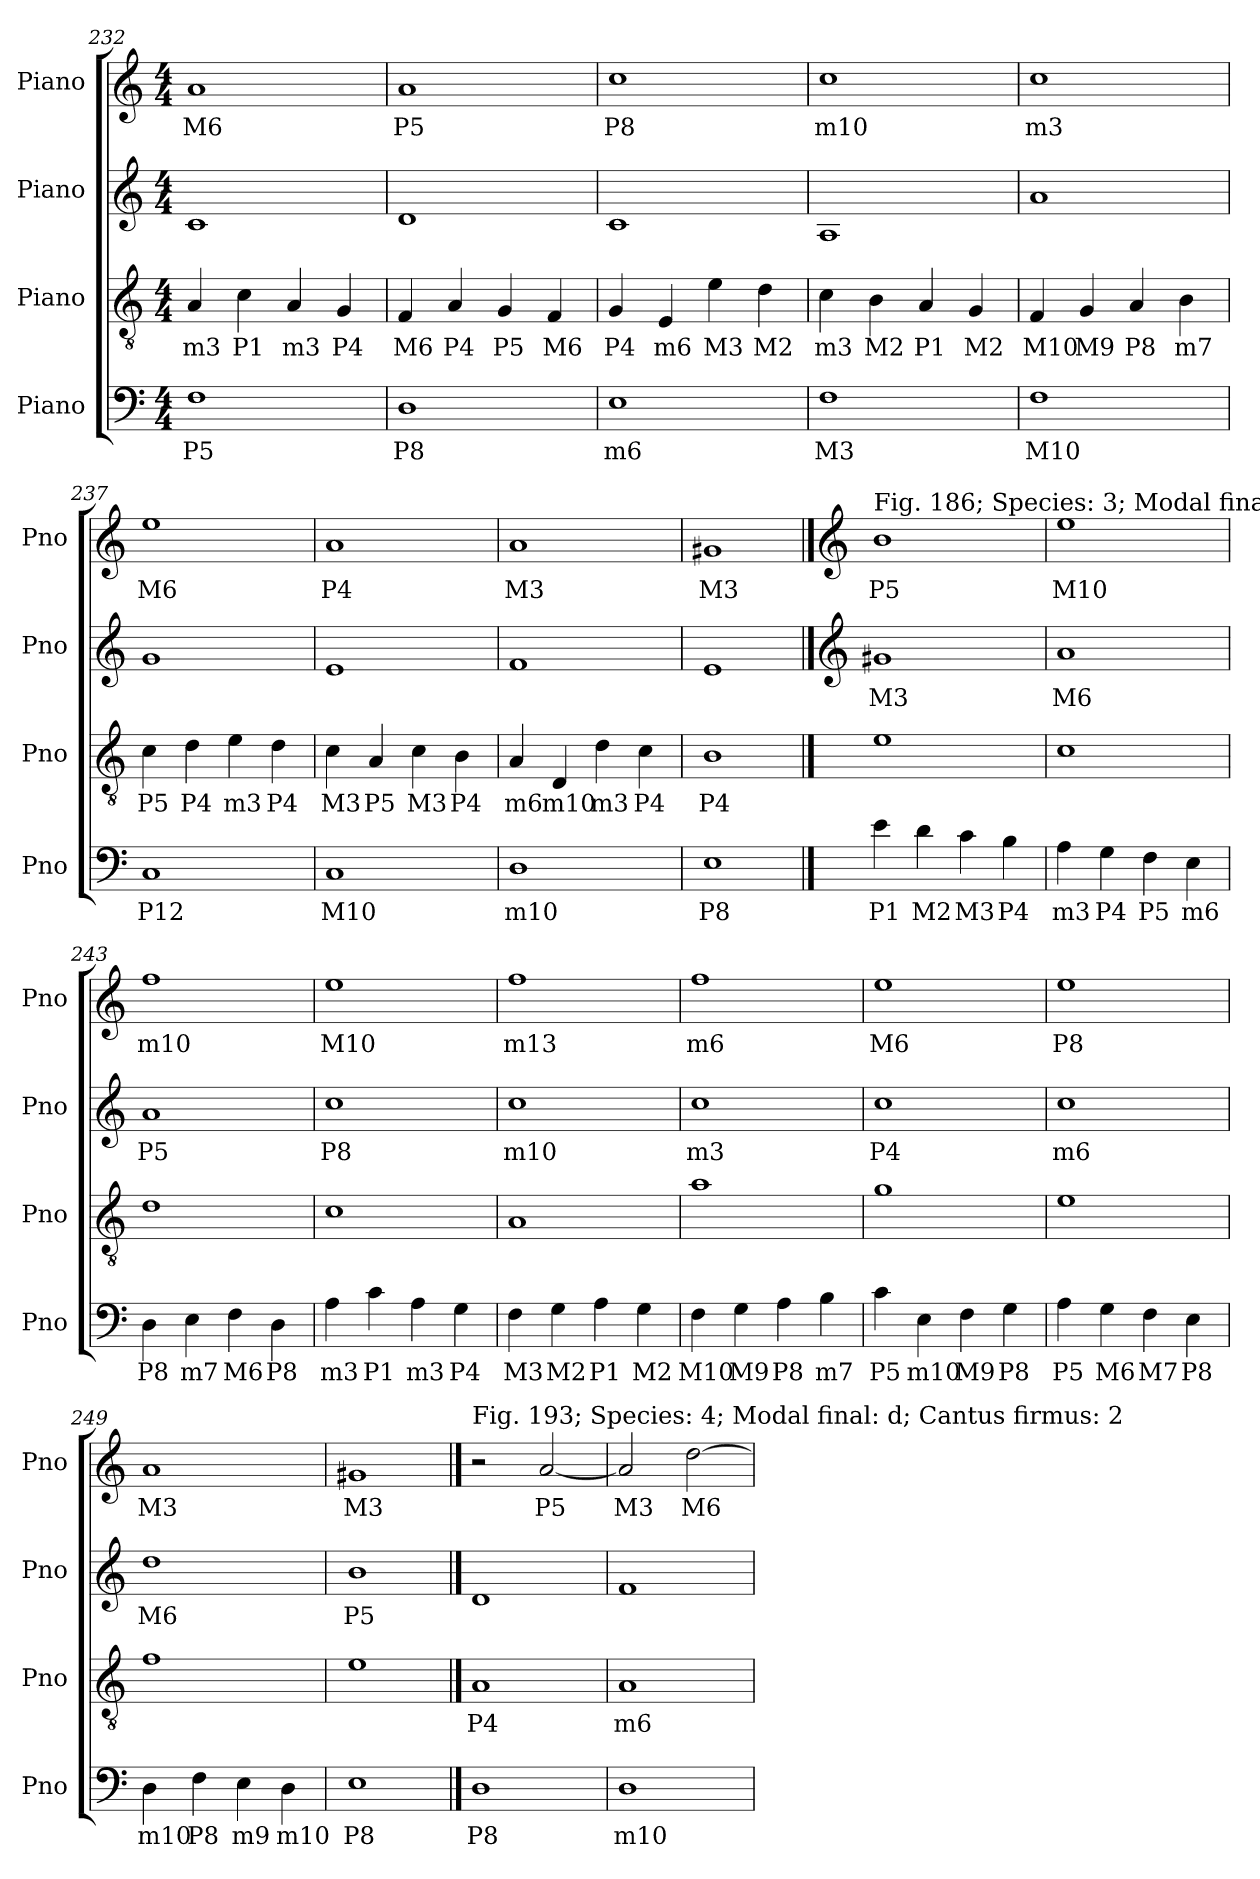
**kern	**text	**kern	**text	**kern	**text	**kern	**text
*part4	*part4	*part3	*part3	*part2	*part2	*part1	*part1
*staff4	*staff4	*staff3	*staff3	*staff2	*staff2	*staff1	*staff1
*I"Piano	*	*I"Piano	*	*I"Piano	*	*I"Piano	*
*I'Pno	*	*I'Pno	*	*I'Pno	*	*I'Pno	*
*clefF4	*	*clefGv2	*	*clefG2	*	*clefG2	*
*k[]	*	*k[]	*	*k[]	*	*k[]	*
*M4/4	*	*M4/4	*	*M4/4	*	*M4/4	*
=232	=232	=232	=232	=232	=232	=232	=232
!	!LO:LY:b	!	!LO:LY:b	!	!	!	!LO:LY:b
1F	P5	4A/	m3	1c	.	1a	M6
!	!	!	!LO:LY:b	!	!	!	!
.	.	4c\	P1	.	.	.	.
!	!	!	!LO:LY:b	!	!	!	!
.	.	4A/	m3	.	.	.	.
!	!	!	!LO:LY:b	!	!	!	!
.	.	4G/	P4	.	.	.	.
=233	=233	=233	=233	=233	=233	=233	=233
!	!LO:LY:b	!	!LO:LY:b	!	!	!	!LO:LY:b
1D	P8	4F/	M6	1d	.	1a	P5
!	!	!	!LO:LY:b	!	!	!	!
.	.	4A/	P4	.	.	.	.
!	!	!	!LO:LY:b	!	!	!	!
.	.	4G/	P5	.	.	.	.
!	!	!	!LO:LY:b	!	!	!	!
.	.	4F/	M6	.	.	.	.
=234	=234	=234	=234	=234	=234	=234	=234
!	!LO:LY:b	!	!LO:LY:b	!	!	!	!LO:LY:b
1E	m6	4G/	P4	1c	.	1cc	P8
!	!	!	!LO:LY:b	!	!	!	!
.	.	4E/	m6	.	.	.	.
!	!	!	!LO:LY:b	!	!	!	!
.	.	4e\	M3	.	.	.	.
!	!	!	!LO:LY:b	!	!	!	!
.	.	4d\	M2	.	.	.	.
=235	=235	=235	=235	=235	=235	=235	=235
!	!LO:LY:b	!	!LO:LY:b	!	!	!	!LO:LY:b
1F	M3	4c\	m3	1A	.	1cc	m10
!	!	!	!LO:LY:b	!	!	!	!
.	.	4B\	M2	.	.	.	.
!	!	!	!LO:LY:b	!	!	!	!
.	.	4A/	P1	.	.	.	.
!	!	!	!LO:LY:b	!	!	!	!
.	.	4G/	M2	.	.	.	.
=236	=236	=236	=236	=236	=236	=236	=236
!	!LO:LY:b	!	!LO:LY:b	!	!	!	!LO:LY:b
1F	M10	4F/	M10	1a	.	1cc	m3
!	!	!	!LO:LY:b	!	!	!	!
.	.	4G/	M9	.	.	.	.
!	!	!	!LO:LY:b	!	!	!	!
.	.	4A/	P8	.	.	.	.
!	!	!	!LO:LY:b	!	!	!	!
.	.	4B\	m7	.	.	.	.
=237	=237	=237	=237	=237	=237	=237	=237
!	!LO:LY:b	!	!LO:LY:b	!	!	!	!LO:LY:b
1C	P12	4c\	P5	1g	.	1ee	M6
!	!	!	!LO:LY:b	!	!	!	!
.	.	4d\	P4	.	.	.	.
!	!	!	!LO:LY:b	!	!	!	!
.	.	4e\	m3	.	.	.	.
!	!	!	!LO:LY:b	!	!	!	!
.	.	4d\	P4	.	.	.	.
!!LO:LB:g=z
=238	=238	=238	=238	=238	=238	=238	=238
!	!LO:LY:b	!	!LO:LY:b	!	!	!	!LO:LY:b
1C	M10	4c\	M3	1e	.	1a	P4
!	!	!	!LO:LY:b	!	!	!	!
.	.	4A/	P5	.	.	.	.
!	!	!	!LO:LY:b	!	!	!	!
.	.	4c\	M3	.	.	.	.
!	!	!	!LO:LY:b	!	!	!	!
.	.	4B\	P4	.	.	.	.
=239	=239	=239	=239	=239	=239	=239	=239
!	!LO:LY:b	!	!LO:LY:b	!	!	!	!LO:LY:b
1D	m10	4A/	m6	1f	.	1a	M3
!	!	!	!LO:LY:b	!	!	!	!
.	.	4D/	m10	.	.	.	.
!	!	!	!LO:LY:b	!	!	!	!
.	.	4d\	m3	.	.	.	.
!	!	!	!LO:LY:b	!	!	!	!
.	.	4c\	P4	.	.	.	.
=240	=240	=240	=240	=240	=240	=240	=240
!	!LO:LY:b	!	!LO:LY:b	!	!	!	!LO:LY:b
1E	P8	1B	P4	1e	.	1g#X	M3
!!LO:LB:g=z
==241	==241	==241	==241	==241	==241	==241	==241
*	*	*	*	*clefG2	*	*clefG2	*
!	!	!	!	!	!	!LO:TX:a:t=Fig. 186; Species&colon; 3; Modal final&colon; e; Cantus firmus&colon; 3	!
!	!LO:LY:b	!	!	!	!LO:LY:b	!	!LO:LY:b
4e\	P1	1e	.	1g#X	M3	1b	P5
!	!LO:LY:b	!	!	!	!	!	!
4d\	M2	.	.	.	.	.	.
!	!LO:LY:b	!	!	!	!	!	!
4c\	M3	.	.	.	.	.	.
!	!LO:LY:b	!	!	!	!	!	!
4B\	P4	.	.	.	.	.	.
=242	=242	=242	=242	=242	=242	=242	=242
!	!LO:LY:b	!	!	!	!LO:LY:b	!	!LO:LY:b
4A\	m3	1c	.	1a	M6	1ee	M10
!	!LO:LY:b	!	!	!	!	!	!
4G\	P4	.	.	.	.	.	.
!	!LO:LY:b	!	!	!	!	!	!
4F\	P5	.	.	.	.	.	.
!	!LO:LY:b	!	!	!	!	!	!
4E\	m6	.	.	.	.	.	.
=243	=243	=243	=243	=243	=243	=243	=243
!	!LO:LY:b	!	!	!	!LO:LY:b	!	!LO:LY:b
4D\	P8	1d	.	1a	P5	1ff	m10
!	!LO:LY:b	!	!	!	!	!	!
4E\	m7	.	.	.	.	.	.
!	!LO:LY:b	!	!	!	!	!	!
4F\	M6	.	.	.	.	.	.
!	!LO:LY:b	!	!	!	!	!	!
4D\	P8	.	.	.	.	.	.
=244	=244	=244	=244	=244	=244	=244	=244
!	!LO:LY:b	!	!	!	!LO:LY:b	!	!LO:LY:b
4A\	m3	1c	.	1cc	P8	1ee	M10
!	!LO:LY:b	!	!	!	!	!	!
4c\	P1	.	.	.	.	.	.
!	!LO:LY:b	!	!	!	!	!	!
4A\	m3	.	.	.	.	.	.
!	!LO:LY:b	!	!	!	!	!	!
4G\	P4	.	.	.	.	.	.
=245	=245	=245	=245	=245	=245	=245	=245
!	!LO:LY:b	!	!	!	!LO:LY:b	!	!LO:LY:b
4F\	M3	1A	.	1cc	m10	1ff	m13
!	!LO:LY:b	!	!	!	!	!	!
4G\	M2	.	.	.	.	.	.
!	!LO:LY:b	!	!	!	!	!	!
4A\	P1	.	.	.	.	.	.
!	!LO:LY:b	!	!	!	!	!	!
4G\	M2	.	.	.	.	.	.
!!LO:PB:g=z
=246	=246	=246	=246	=246	=246	=246	=246
!	!LO:LY:b	!	!	!	!LO:LY:b	!	!LO:LY:b
4F\	M10	1a	.	1cc	m3	1ff	m6
!	!LO:LY:b	!	!	!	!	!	!
4G\	M9	.	.	.	.	.	.
!	!LO:LY:b	!	!	!	!	!	!
4A\	P8	.	.	.	.	.	.
!	!LO:LY:b	!	!	!	!	!	!
4B\	m7	.	.	.	.	.	.
=247	=247	=247	=247	=247	=247	=247	=247
!	!LO:LY:b	!	!	!	!LO:LY:b	!	!LO:LY:b
4c\	P5	1g	.	1cc	P4	1ee	M6
!	!LO:LY:b	!	!	!	!	!	!
4E\	m10	.	.	.	.	.	.
!	!LO:LY:b	!	!	!	!	!	!
4F\	M9	.	.	.	.	.	.
!	!LO:LY:b	!	!	!	!	!	!
4G\	P8	.	.	.	.	.	.
=248	=248	=248	=248	=248	=248	=248	=248
!	!LO:LY:b	!	!	!	!LO:LY:b	!	!LO:LY:b
4A\	P5	1e	.	1cc	m6	1ee	P8
!	!LO:LY:b	!	!	!	!	!	!
4G\	M6	.	.	.	.	.	.
!	!LO:LY:b	!	!	!	!	!	!
4F\	M7	.	.	.	.	.	.
!	!LO:LY:b	!	!	!	!	!	!
4E\	P8	.	.	.	.	.	.
=249	=249	=249	=249	=249	=249	=249	=249
!	!LO:LY:b	!	!	!	!LO:LY:b	!	!LO:LY:b
4D\	m10	1f	.	1dd	M6	1a	M3
!	!LO:LY:b	!	!	!	!	!	!
4F\	P8	.	.	.	.	.	.
!	!LO:LY:b	!	!	!	!	!	!
4E\	m9	.	.	.	.	.	.
!	!LO:LY:b	!	!	!	!	!	!
4D\	m10	.	.	.	.	.	.
=250	=250	=250	=250	=250	=250	=250	=250
!	!LO:LY:b	!	!	!	!LO:LY:b	!	!LO:LY:b
1E	P8	1e	.	1b	P5	1g#X	M3
!!LO:LB:g=z
==251	==251	==251	==251	==251	==251	==251	==251
!	!	!	!	!	!	!LO:TX:a:t=Fig. 193; Species&colon; 4; Modal final&colon; d; Cantus firmus&colon; 2	!
!	!LO:LY:b	!	!LO:LY:b	!	!	!	!
1D	P8	1A	P4	1d	.	2r	.
!	!	!	!	!	!	!	!LO:LY:b
.	.	.	.	.	.	[2a/	P5
=252	=252	=252	=252	=252	=252	=252	=252
!	!LO:LY:b	!	!LO:LY:b	!	!	!	!LO:LY:b
1D	m10	1A	m6	1f	.	2a/]	M3
!	!	!	!	!	!	!	!LO:LY:b
.	.	.	.	.	.	[2dd\	M6
=	=	=	=	=	=	=	=
*-	*-	*-	*-	*-	*-	*-	*-
